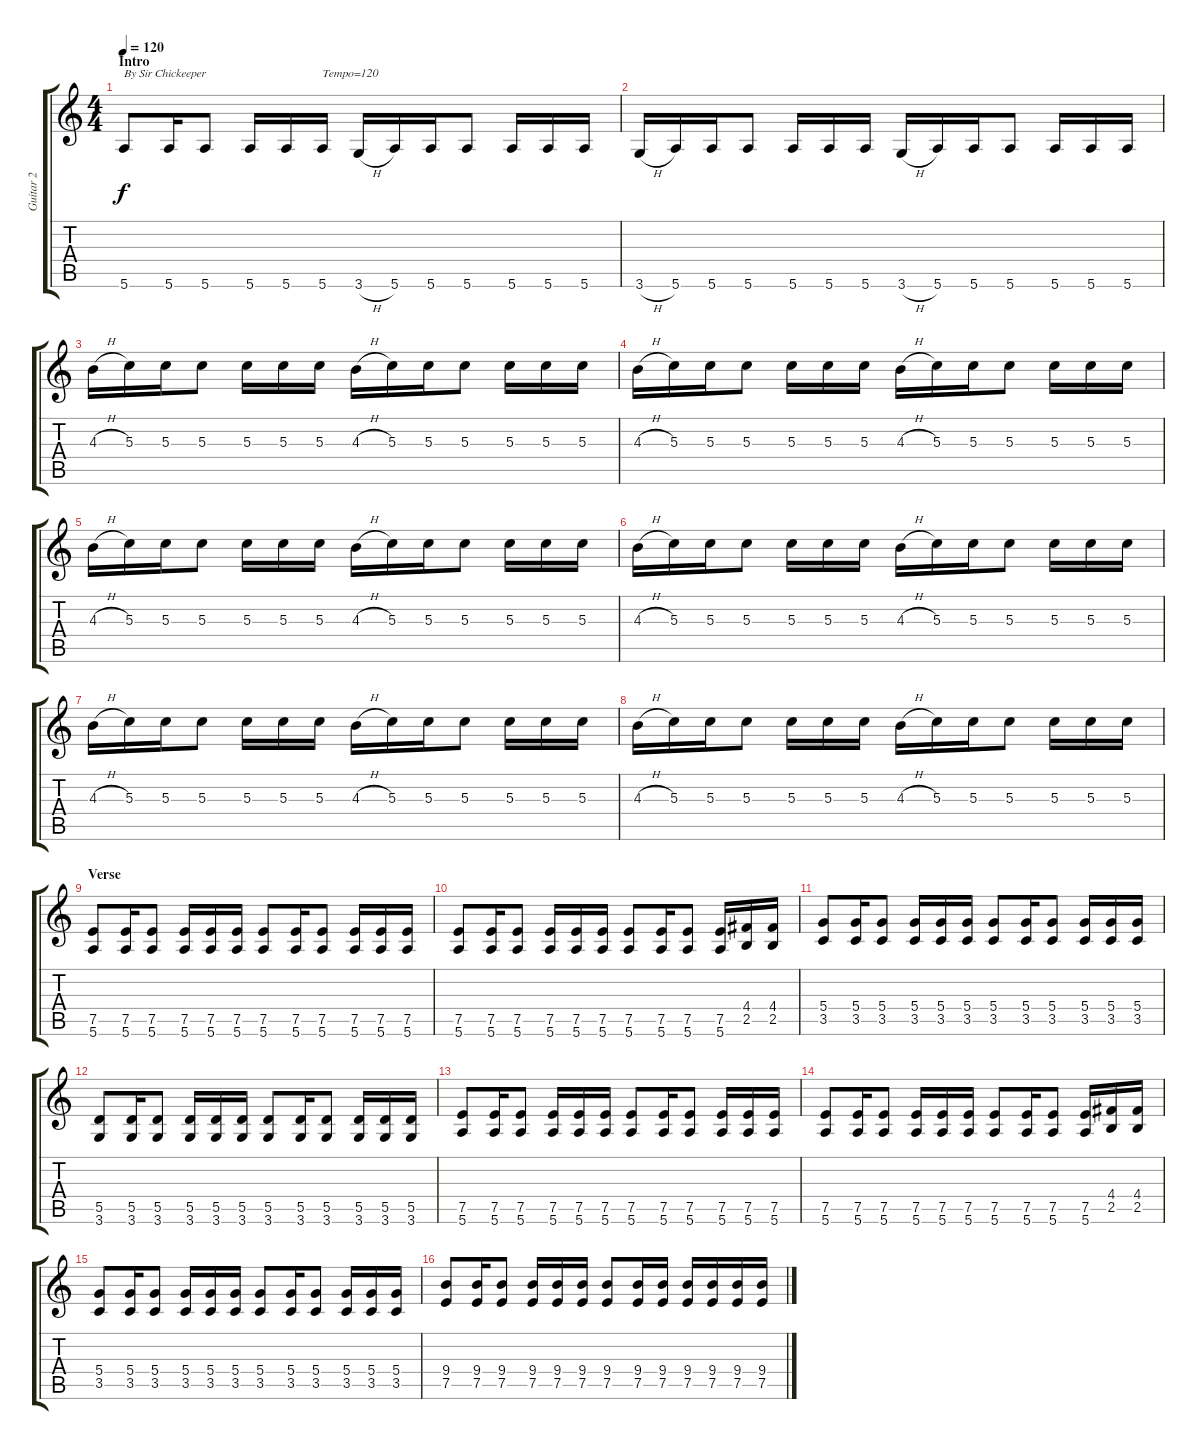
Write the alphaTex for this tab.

\track ("Guitar 2" "Guitar 2") {instrument distortionguitar}
\staff {score tabs}
\tuning (E4 B3 G3 D3 A2 E2) {hide}
\ts (4 4)
\section ("" "Intro")
\tempo 120
\clef g2
\ks c
5.6.8{txt "By Sir Chickeeper" dy f instrument distortionguitar} 5.6.16 5.6.8 5.6.16 5.6.16 5.6.16{txt "Tempo=120"} 3.6{h}.16 5.6.16 5.6.16 5.6.8 5.6.16 5.6.16 5.6.16 |
3.6{h}.16 5.6.16 5.6.16 5.6.8 5.6.16 5.6.16 5.6.16 3.6{h}.16 5.6.16 5.6.16 5.6.8 5.6.16 5.6.16 5.6.16 |
4.3{h}.16 5.3.16 5.3.16 5.3.8 5.3.16 5.3.16 5.3.16 4.3{h}.16 5.3.16 5.3.16 5.3.8 5.3.16 5.3.16 5.3.16 |
4.3{h}.16 5.3.16 5.3.16 5.3.8 5.3.16 5.3.16 5.3.16 4.3{h}.16 5.3.16 5.3.16 5.3.8 5.3.16 5.3.16 5.3.16 |
4.3{h}.16 5.3.16 5.3.16 5.3.8 5.3.16 5.3.16 5.3.16 4.3{h}.16 5.3.16 5.3.16 5.3.8 5.3.16 5.3.16 5.3.16 |
4.3{h}.16 5.3.16 5.3.16 5.3.8 5.3.16 5.3.16 5.3.16 4.3{h}.16 5.3.16 5.3.16 5.3.8 5.3.16 5.3.16 5.3.16 |
4.3{h}.16 5.3.16 5.3.16 5.3.8 5.3.16 5.3.16 5.3.16 4.3{h}.16 5.3.16 5.3.16 5.3.8 5.3.16 5.3.16 5.3.16 |
4.3{h}.16 5.3.16 5.3.16 5.3.8 5.3.16 5.3.16 5.3.16 4.3{h}.16 5.3.16 5.3.16 5.3.8 5.3.16 5.3.16 5.3.16 |
\section ("" "Verse")
(7.5 5.6).8 (7.5 5.6).16 (7.5 5.6).8 (7.5 5.6).16 (7.5 5.6).16 (7.5 5.6).16 (7.5 5.6).8 (7.5 5.6).16 (7.5 5.6).8 (7.5 5.6).16 (7.5 5.6).16 (7.5 5.6).16 |
(7.5 5.6).8 (7.5 5.6).16 (7.5 5.6).8 (7.5 5.6).16 (7.5 5.6).16 (7.5 5.6).16 (7.5 5.6).8 (7.5 5.6).16 (7.5 5.6).8 (7.5 5.6).16 (4.4 2.5).16 (4.4 2.5).16 |
(5.4 3.5).8 (5.4 3.5).16 (5.4 3.5).8 (5.4 3.5).16 (5.4 3.5).16 (5.4 3.5).16 (5.4 3.5).8 (5.4 3.5).16 (5.4 3.5).8 (5.4 3.5).16 (5.4 3.5).16 (5.4 3.5).16 |
(5.5 3.6).8 (5.5 3.6).16 (5.5 3.6).8 (5.5 3.6).16 (5.5 3.6).16 (5.5 3.6).16 (5.5 3.6).8 (5.5 3.6).16 (5.5 3.6).8 (5.5 3.6).16 (5.5 3.6).16 (5.5 3.6).16 |
(7.5 5.6).8 (7.5 5.6).16 (7.5 5.6).8 (7.5 5.6).16 (7.5 5.6).16 (7.5 5.6).16 (7.5 5.6).8 (7.5 5.6).16 (7.5 5.6).8 (7.5 5.6).16 (7.5 5.6).16 (7.5 5.6).16 |
(7.5 5.6).8 (7.5 5.6).16 (7.5 5.6).8 (7.5 5.6).16 (7.5 5.6).16 (7.5 5.6).16 (7.5 5.6).8 (7.5 5.6).16 (7.5 5.6).8 (7.5 5.6).16 (4.4 2.5).16 (4.4 2.5).16 |
(5.4 3.5).8 (5.4 3.5).16 (5.4 3.5).8 (5.4 3.5).16 (5.4 3.5).16 (5.4 3.5).16 (5.4 3.5).8 (5.4 3.5).16 (5.4 3.5).8 (5.4 3.5).16 (5.4 3.5).16 (5.4 3.5).16 |
(9.4 7.5).8 (9.4 7.5).16 (9.4 7.5).8 (9.4 7.5).16 (9.4 7.5).16 (9.4 7.5).16 (9.4 7.5).8 (9.4 7.5).16 (9.4 7.5).16 (9.4 7.5).16 (9.4 7.5).16 (9.4 7.5).16 (9.4 7.5).16
